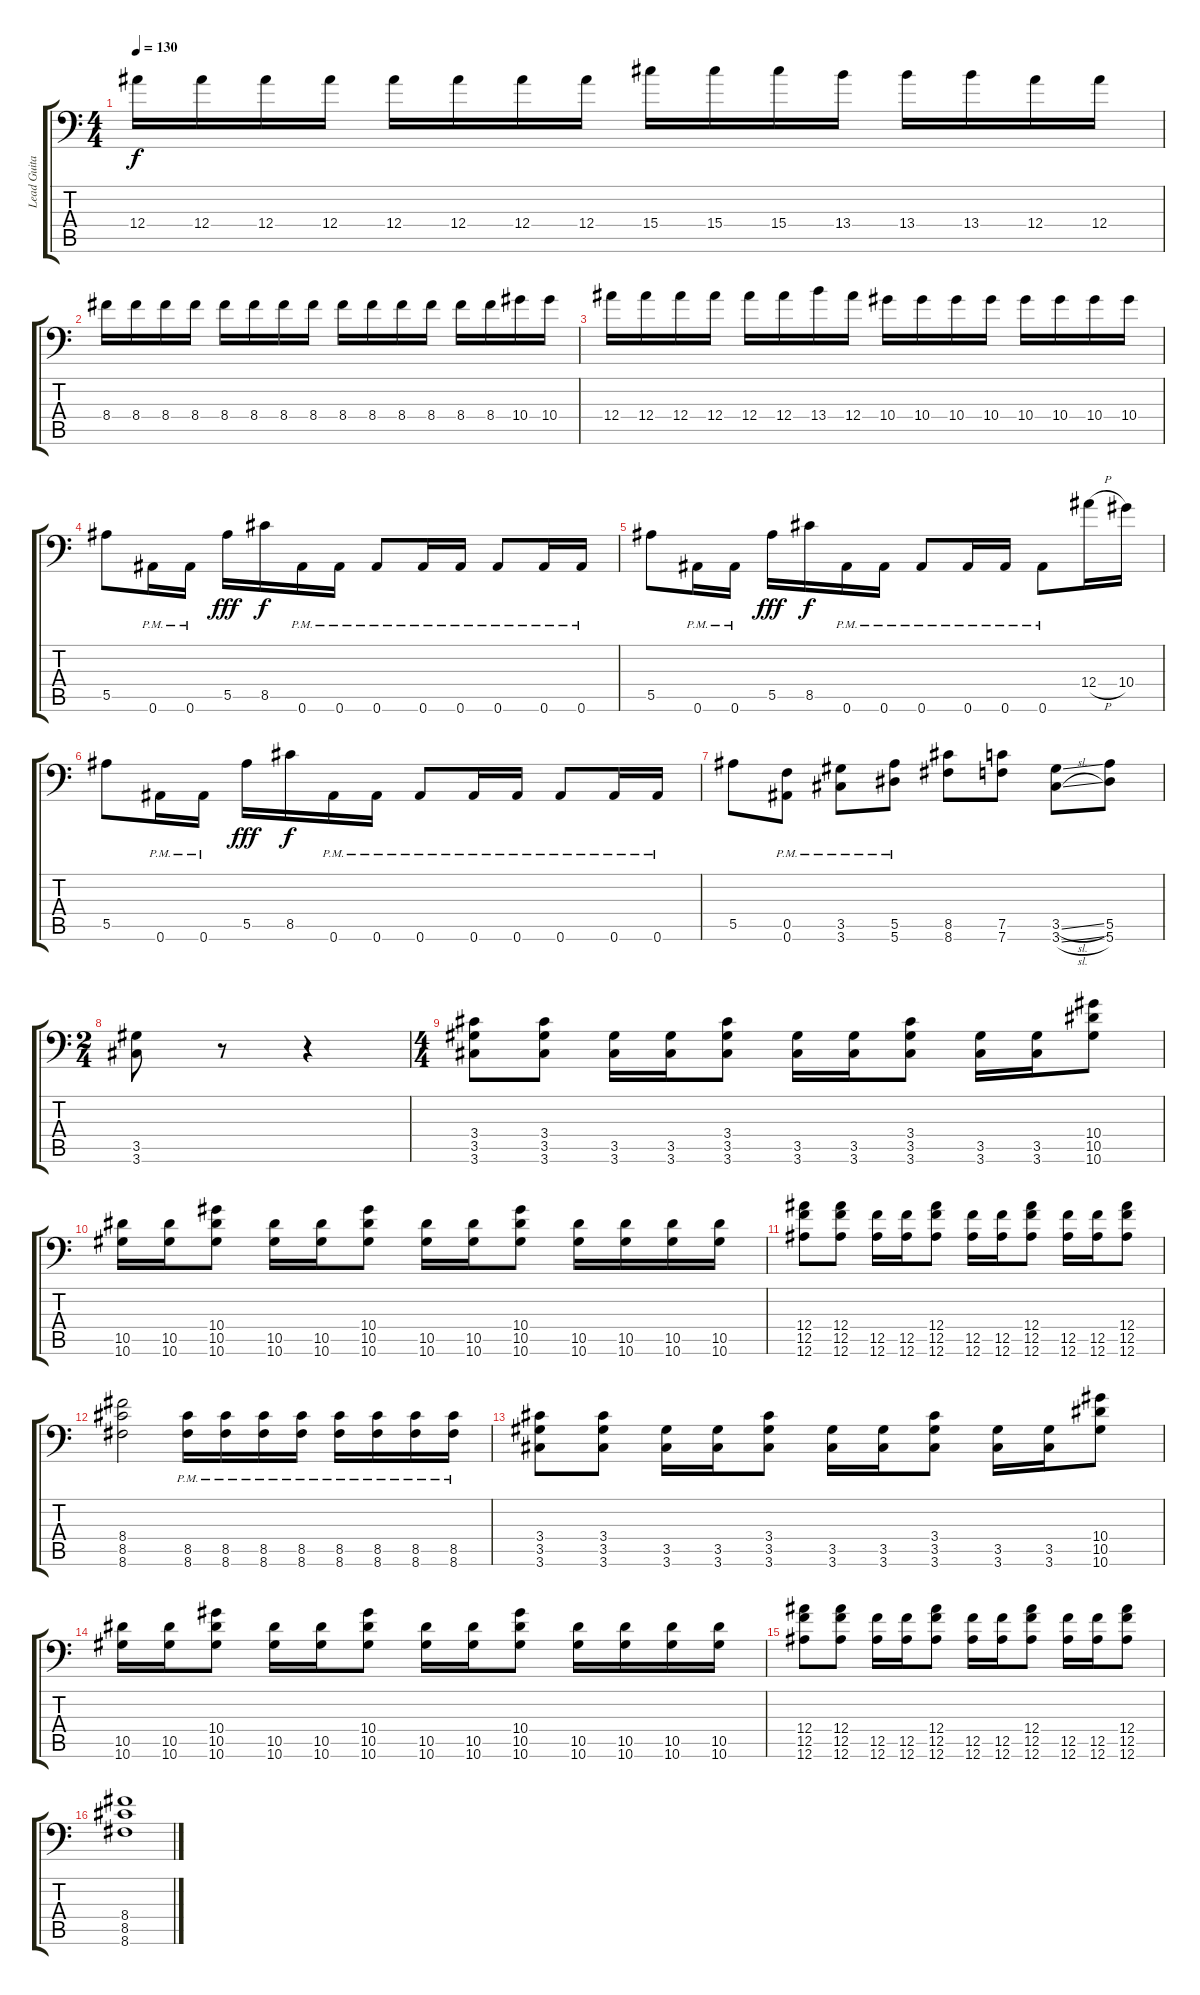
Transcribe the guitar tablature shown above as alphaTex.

\track ("Lead Guitar" "Lead Guita") {instrument distortionguitar}
\staff {score tabs}
\tuning (C4 G3 Eb3 Bb2 F2 Bb1) {hide}
\ts (4 4)
\tempo 130
\clef f4
\ks c
12.4.16{dy f} 12.4.16 12.4.16 12.4.16 12.4.16 12.4.16 12.4.16 12.4.16 15.4.16 15.4.16 15.4.16 13.4.16 13.4.16 13.4.16 12.4.16 12.4.16 |
8.4.16 8.4.16 8.4.16 8.4.16 8.4.16 8.4.16 8.4.16 8.4.16 8.4.16 8.4.16 8.4.16 8.4.16 8.4.16 8.4.16 10.4.16 10.4.16 |
12.4.16 12.4.16 12.4.16 12.4.16 12.4.16 12.4.16 13.4.16 12.4.16 10.4.16 10.4.16 10.4.16 10.4.16 10.4.16 10.4.16 10.4.16 10.4.16 |
5.5.8 0.6{pm}.16 0.6{pm}.16 5.5.16{dy fff} 8.5.16{dy f} 0.6{pm}.16 0.6{pm}.16 0.6{pm}.8 0.6{pm}.16 0.6{pm}.16 0.6{pm}.8 0.6{pm}.16 0.6{pm}.16 |
5.5.8 0.6{pm}.16 0.6{pm}.16 5.5.16{dy fff} 8.5.16{dy f} 0.6{pm}.16 0.6{pm}.16 0.6{pm}.8 0.6{pm}.16 0.6{pm}.16 0.6{pm}.8 12.4{h}.16 10.4.16 |
5.5.8 0.6{pm}.16 0.6{pm}.16 5.5.16{dy fff} 8.5.16{dy f} 0.6{pm}.16 0.6{pm}.16 0.6{pm}.8 0.6{pm}.16 0.6{pm}.16 0.6{pm}.8 0.6{pm}.16 0.6{pm}.16 |
5.5.8 (0.5{pm} 0.6{pm}).8 (3.5{pm} 3.6{pm}).8 (5.5{pm} 5.6{pm}).8 (8.5 8.6).8 (7.5 7.6).8 (3.5{sl} 3.6{sl}).8 (5.5 5.6).8 |
\ts (2 4)
(3.5 3.6).8 r.8 r.4 |
\ts (4 4)
(3.4 3.5 3.6).8 (3.4 3.5 3.6).8 (3.5 3.6).16 (3.5 3.6).16 (3.4 3.5 3.6).8 (3.5 3.6).16 (3.5 3.6).16 (3.4 3.5 3.6).8 (3.5 3.6).16 (3.5 3.6).16 (10.4 10.5 10.6).8 |
(10.5 10.6).16 (10.5 10.6).16 (10.4 10.5 10.6).8 (10.5 10.6).16 (10.5 10.6).16 (10.4 10.5 10.6).8 (10.5 10.6).16 (10.5 10.6).16 (10.4 10.5 10.6).8 (10.5 10.6).16 (10.5 10.6).16 (10.5 10.6).16 (10.5 10.6).16 |
(12.4 12.5 12.6).8 (12.4 12.5 12.6).8 (12.5 12.6).16 (12.5 12.6).16 (12.4 12.5 12.6).8 (12.5 12.6).16 (12.5 12.6).16 (12.4 12.5 12.6).8 (12.5 12.6).16 (12.5 12.6).16 (12.4 12.5 12.6).8 |
(8.4 8.5 8.6).2 (8.5{pm} 8.6{pm}).16 (8.5{pm} 8.6{pm}).16 (8.5{pm} 8.6{pm}).16 (8.5{pm} 8.6{pm}).16 (8.5{pm} 8.6{pm}).16 (8.5{pm} 8.6{pm}).16 (8.5{pm} 8.6{pm}).16 (8.5{pm} 8.6{pm}).16 |
(3.4 3.5 3.6).8 (3.4 3.5 3.6).8 (3.5 3.6).16 (3.5 3.6).16 (3.4 3.5 3.6).8 (3.5 3.6).16 (3.5 3.6).16 (3.4 3.5 3.6).8 (3.5 3.6).16 (3.5 3.6).16 (10.4 10.5 10.6).8 |
(10.5 10.6).16 (10.5 10.6).16 (10.4 10.5 10.6).8 (10.5 10.6).16 (10.5 10.6).16 (10.4 10.5 10.6).8 (10.5 10.6).16 (10.5 10.6).16 (10.4 10.5 10.6).8 (10.5 10.6).16 (10.5 10.6).16 (10.5 10.6).16 (10.5 10.6).16 |
(12.4 12.5 12.6).8 (12.4 12.5 12.6).8 (12.5 12.6).16 (12.5 12.6).16 (12.4 12.5 12.6).8 (12.5 12.6).16 (12.5 12.6).16 (12.4 12.5 12.6).8 (12.5 12.6).16 (12.5 12.6).16 (12.4 12.5 12.6).8 |
(8.4 8.5 8.6).1
